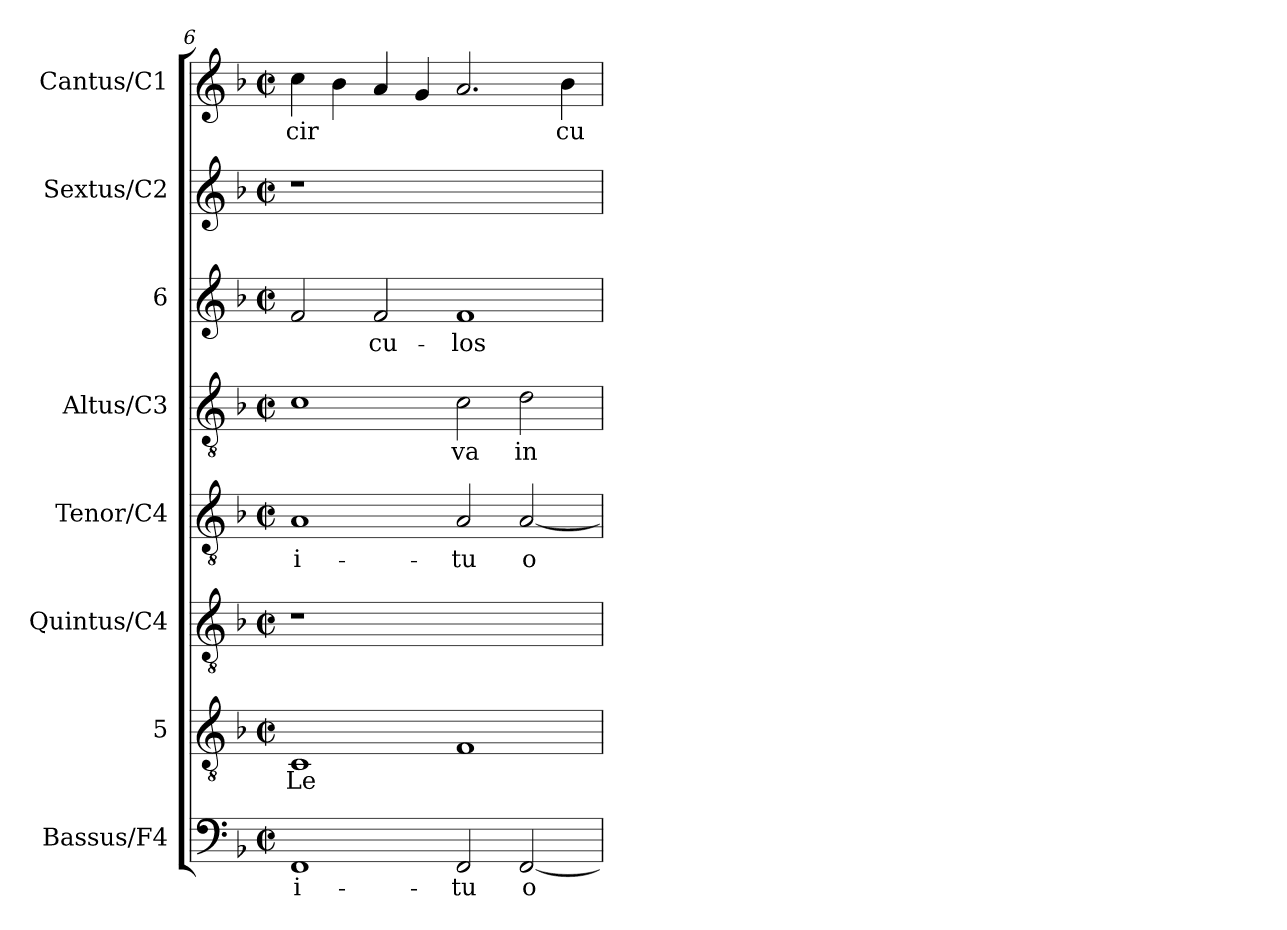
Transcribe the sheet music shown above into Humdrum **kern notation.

**kern	**text	**kern	**text	**kern	**kern	**text	**kern	**text	**kern	**text	**kern	**kern	**text
*part8	*part8	*part7	*part7	*part6	*part5	*part5	*part4	*part4	*part3	*part3	*part2	*part1	*part1
*staff8	*staff8	*staff7	*staff7	*staff6	*staff5	*staff5	*staff4	*staff4	*staff3	*staff3	*staff2	*staff1	*staff1
*I"Bassus/F4	*	*I"5	*	*I"Quintus/C4	*I"Tenor/C4	*	*I"Altus/C3	*	*I"6	*	*I"Sextus/C2	*I"Cantus/C1	*
*I'B	*	*	*	*	*I'T	*	*I'A	*	*	*	*	*I'C	*
!!LO:LB:g=z
*clefF4	*	*clefGv2	*	*clefGv2	*clefGv2	*	*clefGv2	*	*clefG2	*	*clefG2	*clefG2	*
*k[b-]	*	*k[b-]	*	*k[b-]	*k[b-]	*	*k[b-]	*	*k[b-]	*	*k[b-]	*k[b-]	*
*F:	*	*F:	*	*F:	*F:	*	*F:	*	*F:	*	*F:	*F:	*
*M2/2	*	*M2/2	*	*M2/2	*M2/2	*	*M2/2	*	*M2/2	*	*M2/2	*M2/2	*
*met(c|)	*	*met(c|)	*	*met(c|)	*met(c|)	*	*met(c|)	*	*met(c|)	*	*met(c|)	*met(c|)	*
=6	=6	=6	=6	=6	=6	=6	=6	=6	=6	=6	=6	=6	=6
!	!LO:LY:b:cj	!	!LO:LY:b:cj	!	!	!LO:LY:b:cj	!	!LO:LY:b:cj	!	!LO:LY:b:cj	!	!	!LO:LY:b:cj
1FF	-i-	1C	Le-	1r	1A	-i-	1c	--	2f/	.	1r	4cc\	cir-
!	!	!	!	!	!	!	!	!	!	!	!	!	!LO:LY:b:cj
.	.	.	.	.	.	.	.	.	.	.	.	4b-\	--
!	!	!	!	!	!	!	!	!	!	!LO:LY:b:cj	!	!	!LO:LY:b:cj
.	.	.	.	.	.	.	.	.	2f/	cu-	.	4a/	--
!	!	!	!	!	!	!	!	!	!	!	!	!	!LO:LY:b:cj
.	.	.	.	.	.	.	.	.	.	.	.	4g/	--
!	!LO:LY:b:cj	!	!LO:LY:b:cj	!	!	!LO:LY:b:cj	!	!LO:LY:b:cj	!	!LO:LY:b:cj	!	!	!LO:LY:b:cj
2FF/	-tu	1F	--	1ryy	2A/	-tu	2c\	-va	1f	-los	1ryy	2.a/	--
!	!LO:LY:b:cj	!	!	!	!	!LO:LY:b:cj	!	!LO:LY:b:cj	!	!	!	!	!
[<2FF/	o-	.	.	.	[<2A/	o-	2d\	in	.	.	.	.	.
!	!	!	!	!	!	!	!	!	!	!	!	!	!LO:LY:b:cj
.	.	.	.	.	.	.	.	.	.	.	.	4b-\	-cu-
=	=	=	=	=	=	=	=	=	=	=	=	=	=
*-	*-	*-	*-	*-	*-	*-	*-	*-	*-	*-	*-	*-	*-
